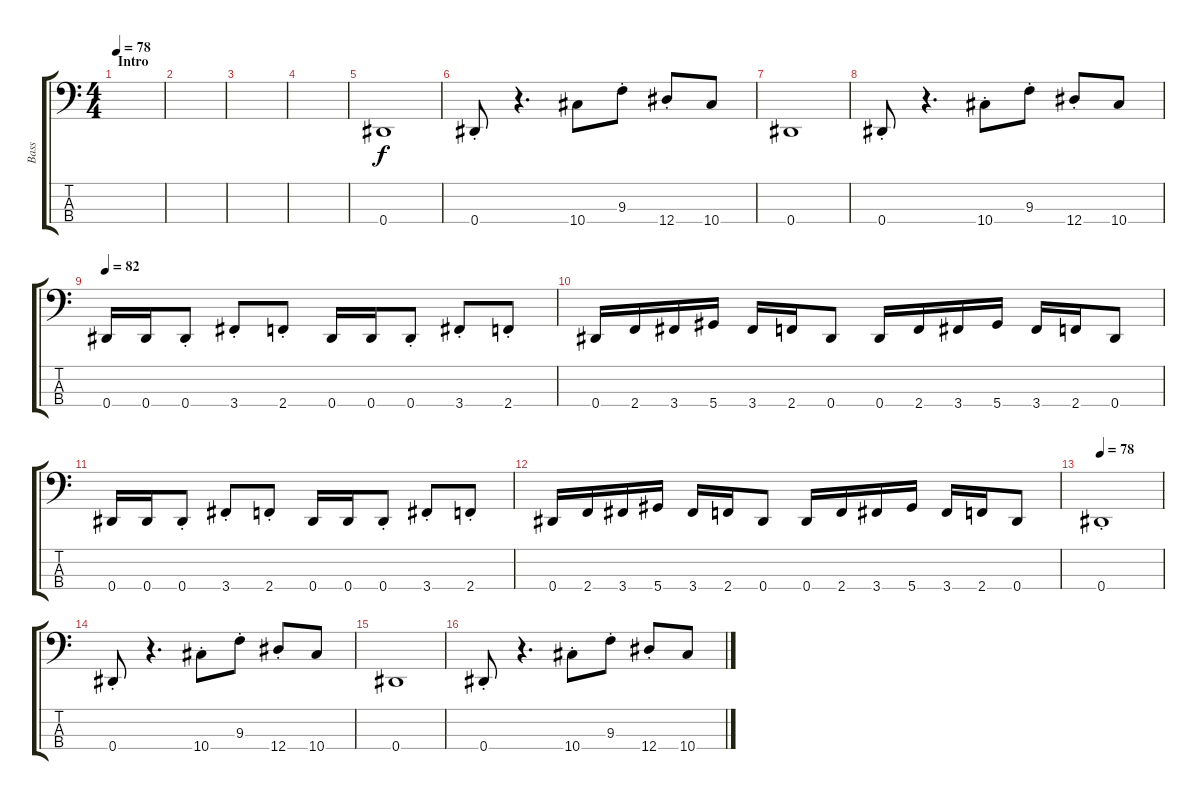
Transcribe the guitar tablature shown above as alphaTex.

\track ("Bass" "Bass") {instrument slapbass1}
\staff {score tabs}
\tuning (Gb2 Db2 Ab1 Eb1) {hide}
\ts (4 4)
\section ("" "Intro")
\tempo 78
\clef f4
\ks c
|
|
|
|
0.4.1 |
0.4{st}.8 r.4{d} 10.4.8 9.3{st}.8 12.4{st}.8 10.4.8 |
0.4.1 |
0.4{st}.8 r.4{d} 10.4{st}.8 9.3{st}.8 12.4{st}.8 10.4.8 |
\tempo 82
0.4.16 0.4.16 0.4{st}.8 3.4{st}.8 2.4{st}.8 0.4.16 0.4.16 0.4{st}.8 3.4{st}.8 2.4{st}.8 |
0.4.16 2.4.16 3.4.16 5.4.16 3.4.16 2.4.16 0.4.8 0.4.16 2.4.16 3.4.16 5.4.16 3.4.16 2.4.16 0.4.8 |
0.4.16 0.4.16 0.4{st}.8 3.4{st}.8 2.4{st}.8 0.4.16 0.4.16 0.4{st}.8 3.4{st}.8 2.4{st}.8 |
0.4.16 2.4.16 3.4.16 5.4.16 3.4.16 2.4.16 0.4.8 0.4.16 2.4.16 3.4.16 5.4.16 3.4.16 2.4.16 0.4.8 |
\tempo 78
0.4{st}.1 |
0.4{st}.8 r.4{d} 10.4{st}.8 9.3{st}.8 12.4{st}.8 10.4.8 |
0.4.1 |
0.4{st}.8 r.4{d} 10.4{st}.8 9.3{st}.8 12.4{st}.8 10.4.8
